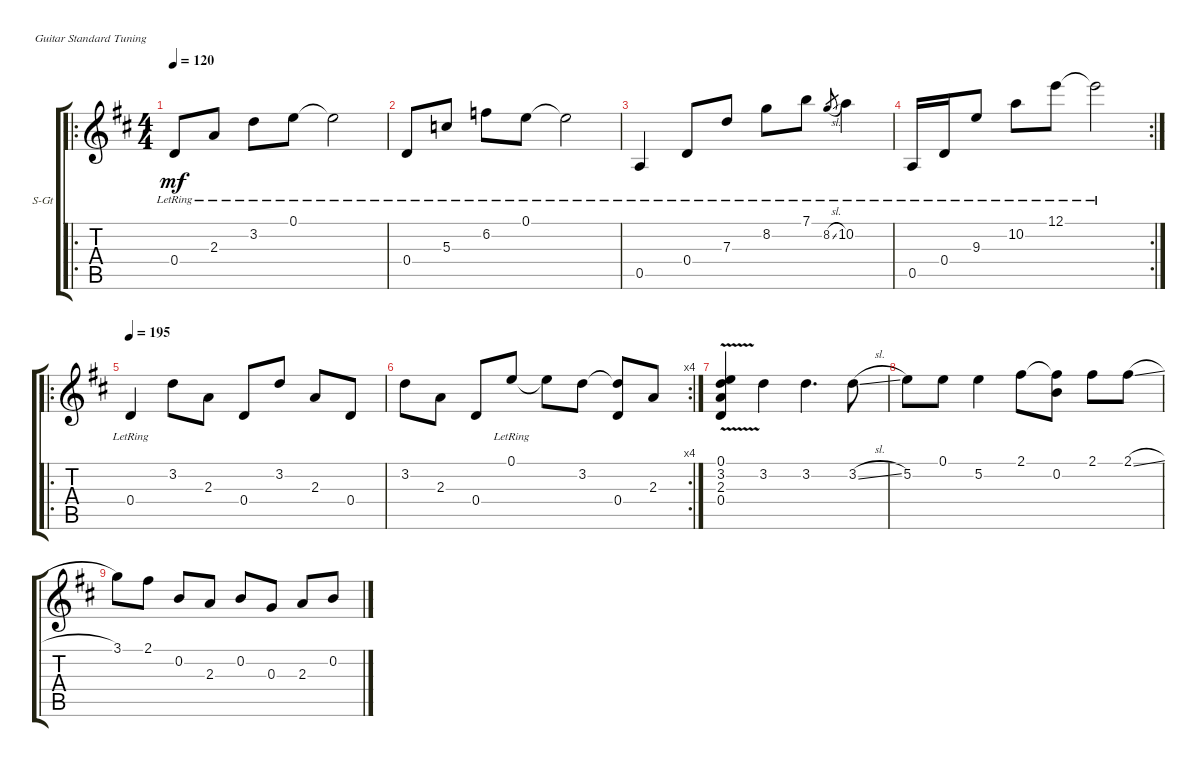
\defaultSystemsLayout 4
\bracketExtendMode groupsimilarinstruments
\firstSystemTrackNameOrientation horizontal
\otherSystemsTrackNameOrientation horizontal
\track ("Steel Guitar" "S-Gt") {instrument acousticguitarsteel}
\staff {score tabs}
\tuning (E4 B3 G3 D3 A2 E2)
\ro
\ts (4 4)
\tempo 120
\clef g2
\ks d
0.4{lr}.8{dy mf instrument acousticguitarsteel} 2.3{lr}.8 3.2{lr}.8 0.1{lr}.8 0.1{lr t}.2 |
0.4{lr}.8 5.3{lr}.8 6.2{lr}.8 0.1{lr}.8 0.1{lr t}.2 |
0.5{lr}.4 0.4{lr}.8 7.3{lr}.8 8.2{lr}.8 7.1{lr}.8 8.2{sl lr}.8{gr} 10.2{lr}.4 |
\rc 2
0.5{lr}.16 0.4{lr}.16 9.3{lr}.8 10.2{lr}.8 12.1{lr}.8 12.1{lr t}.2 |
\ro
\tempo 195
0.4{lr}.4 3.2.8 2.3.8 0.4.8 3.2.8 2.3.8 0.4.8 |
\rc 4
3.2.8 2.3.8 0.4.8 0.1{lr}.8 0.1{t}.8 3.2.8 (3.2{t} 0.4).8 2.3.8 |
(0.4{v} 2.3 3.2 0.1).4 3.2.4 3.2.4{d} 3.2{sl}.8 |
5.2.8 0.1.8 5.2.4 2.1.8 (2.1{t} 0.2).8 2.1.8 2.1{sl}.8 |
3.1.8 2.1.8 0.2.8 2.3.8 0.2.8 0.3.8 2.3.8 0.2.8
